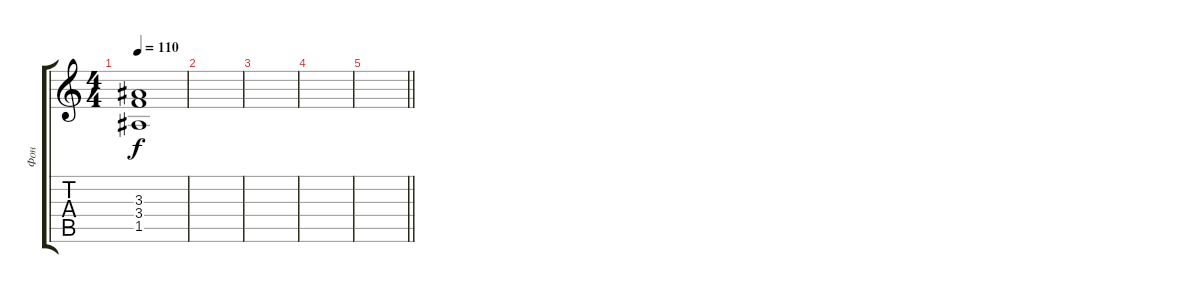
\track ("Фон" "Фон") {instrument distortionguitar}
\staff {score tabs}
\tuning (E4 B3 G3 D3 A2 E2) {hide}
\ts (4 4)
\tempo 110
\clef g2
\ks c
(3.3{t} 3.4{t} 1.5{t}).1{dy f} |
|
|
|
\barLineRight lightlight
